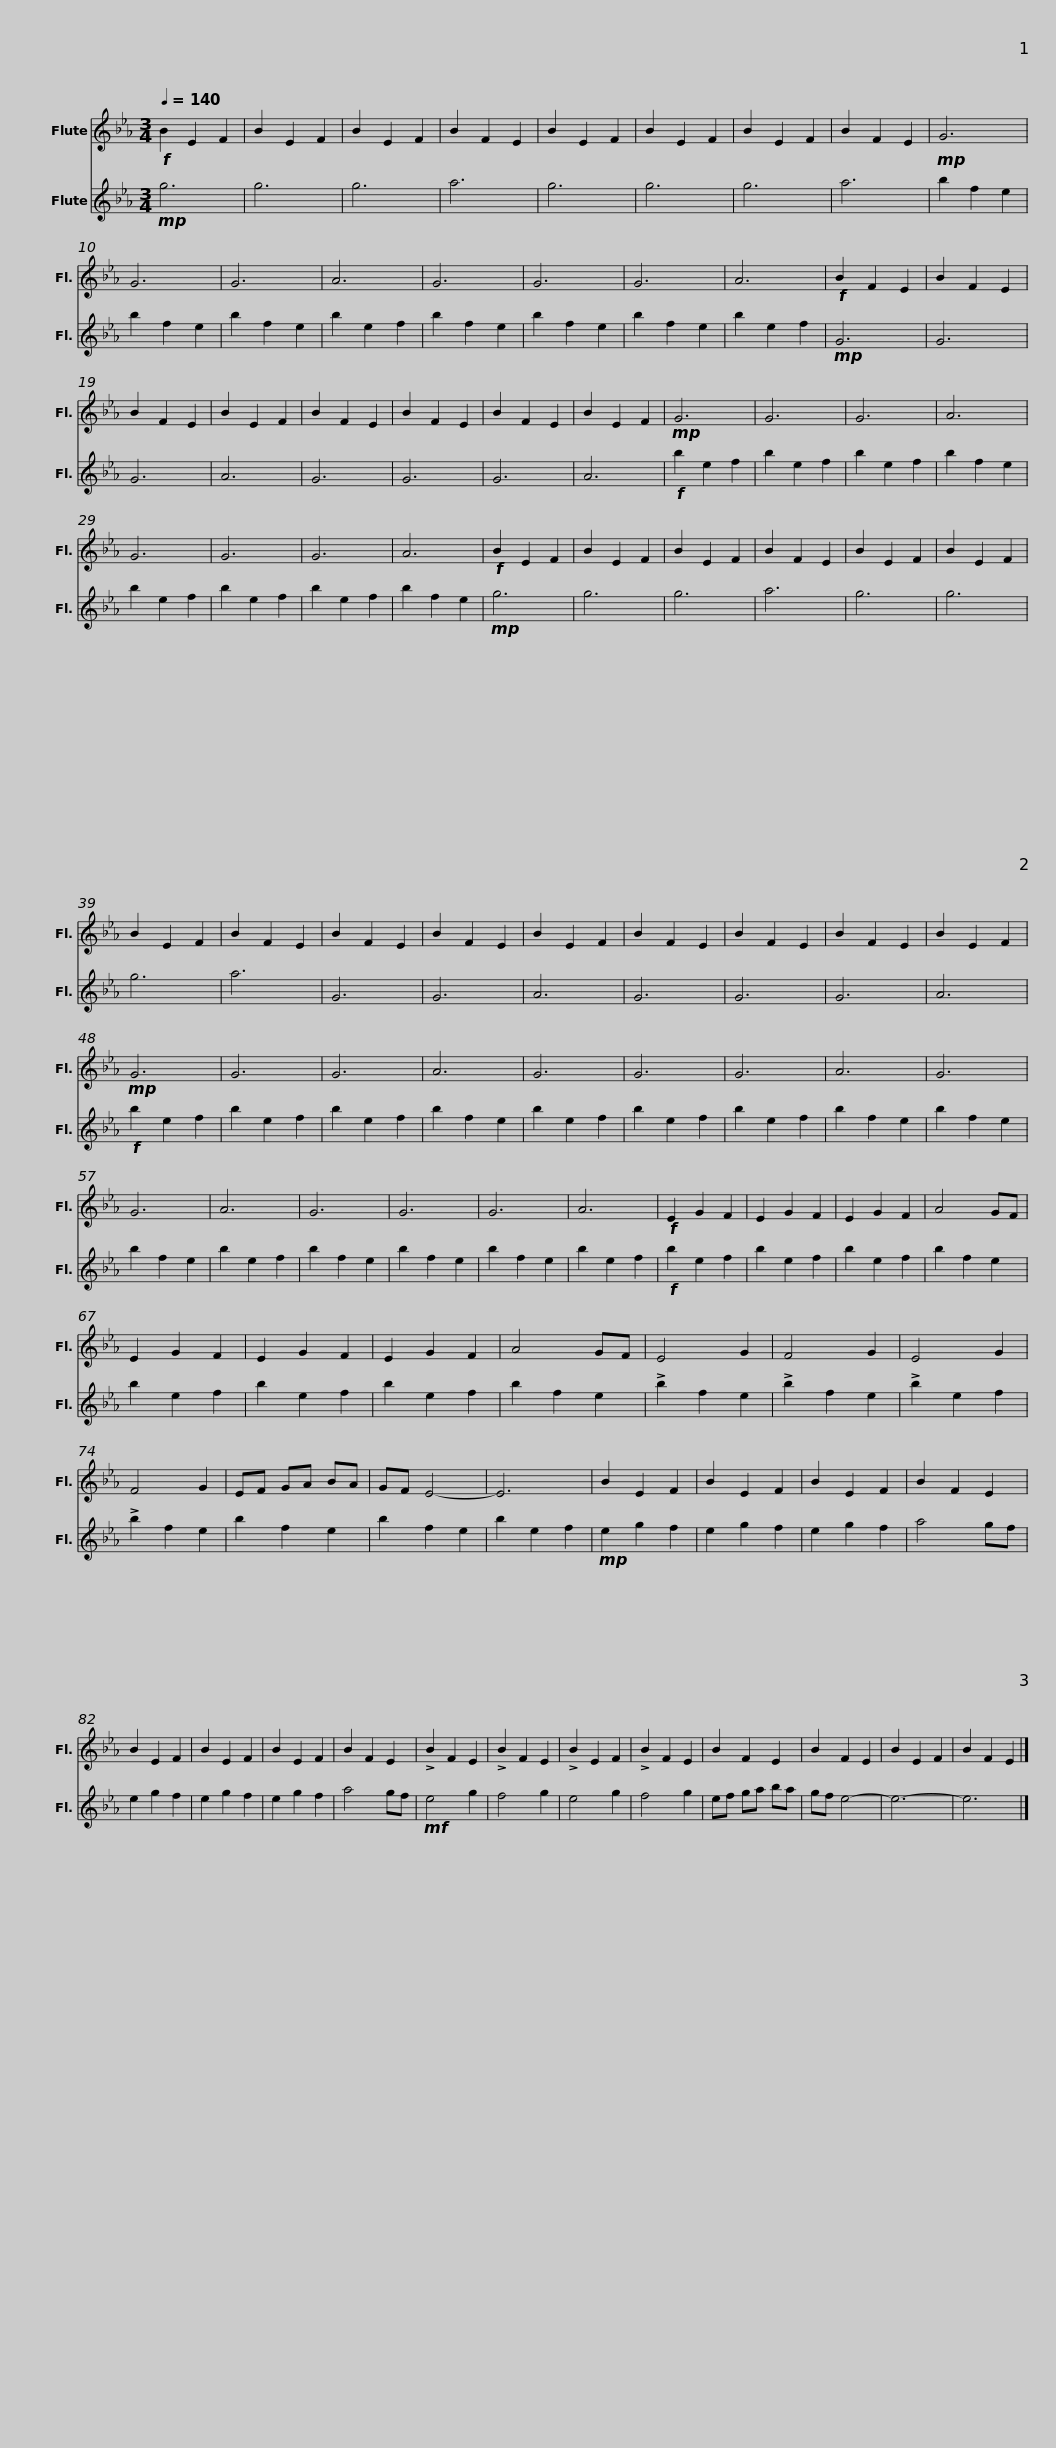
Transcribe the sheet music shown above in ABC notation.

X:1
%%score 1 2
L:1/8
Q:1/4=140
M:3/4
I:linebreak $
K:Eb
V:1 treble
V:2 treble
V:1
!f! B2 E2 F2 | B2 E2 F2 | B2 E2 F2 | B2 F2 E2 | B2 E2 F2 | %5
 B2 E2 F2 | B2 E2 F2 | B2 F2 E2 |!mp! G6 | G6 | %10
 G6 | A6 |$ G6 | G6 | G6 | %15
 A6 |!f! B2 F2 E2 | B2 F2 E2 | B2 F2 E2 | B2 E2 F2 | %20
 B2 F2 E2 | B2 F2 E2 | B2 F2 E2 | B2 E2 F2 |$!mp! G6 | %25
 G6 | G6 | A6 | G6 | G6 | %30
 G6 | A6 |!f! B2 E2 F2 | B2 E2 F2 | B2 E2 F2 | %35
 B2 F2 E2 |$ B2 E2 F2 | B2 E2 F2 | B2 E2 F2 | B2 F2 E2 | %40
 B2 F2 E2 | B2 F2 E2 | B2 E2 F2 | B2 F2 E2 | B2 F2 E2 | %45
 B2 F2 E2 | B2 E2 F2 |!mp! G6 |$ G6 | G6 | %50
 A6 | G6 | G6 | G6 | A6 | %55
 G6 | G6 | A6 | G6 | G6 |$ %60
 G6 | A6 |!f! E2 G2 F2 | E2 G2 F2 | E2 G2 F2 | %65
 A4 GF | E2 G2 F2 | E2 G2 F2 | E2 G2 F2 | A4 GF | %70
 E4 G2 |$ F4 G2 | E4 G2 | F4 G2 | EF GA BA | %75
 GF E4- | E6 | B2 E2 F2 | B2 E2 F2 | B2 E2 F2 | %80
 B2 F2 E2 | B2 E2 F2 |$ B2 E2 F2 | B2 E2 F2 | B2 F2 E2 | %85
 !>!B2 F2 E2 | !>!B2 F2 E2 | !>!B2 E2 F2 | !>!B2 F2 E2 | B2 F2 E2 | %90
 B2 F2 E2 | B2 E2 F2 | B2 F2 E2 |] %93
V:2
!mp! g6 | g6 | g6 | a6 | g6 | %5
 g6 | g6 | a6 | b2 f2 e2 | b2 f2 e2 | %10
 b2 f2 e2 | b2 e2 f2 |$ b2 f2 e2 | b2 f2 e2 | b2 f2 e2 | %15
 b2 e2 f2 |!mp! G6 | G6 | G6 | A6 | %20
 G6 | G6 | G6 | A6 |$!f! b2 e2 f2 | %25
 b2 e2 f2 | b2 e2 f2 | b2 f2 e2 | b2 e2 f2 | b2 e2 f2 | %30
 b2 e2 f2 | b2 f2 e2 |!mp! g6 | g6 | g6 | %35
 a6 |$ g6 | g6 | g6 | a6 | %40
 G6 | G6 | A6 | G6 | G6 | %45
 G6 | A6 |!f! b2 e2 f2 |$ b2 e2 f2 | b2 e2 f2 | %50
 b2 f2 e2 | b2 e2 f2 | b2 e2 f2 | b2 e2 f2 | b2 f2 e2 | %55
 b2 f2 e2 | b2 f2 e2 | b2 e2 f2 | b2 f2 e2 | b2 f2 e2 |$ %60
 b2 f2 e2 | b2 e2 f2 |!f! b2 e2 f2 | b2 e2 f2 | b2 e2 f2 | %65
 b2 f2 e2 | b2 e2 f2 | b2 e2 f2 | b2 e2 f2 | b2 f2 e2 | %70
 !>!b2 f2 e2 |$ !>!b2 f2 e2 | !>!b2 e2 f2 | !>!b2 f2 e2 | b2 f2 e2 | %75
 b2 f2 e2 | b2 e2 f2 |!mp! e2 g2 f2 | e2 g2 f2 | e2 g2 f2 | %80
 a4 gf | e2 g2 f2 |$ e2 g2 f2 | e2 g2 f2 | a4 gf | %85
!mf! e4 g2 | f4 g2 | e4 g2 | f4 g2 | ef ga ba | %90
 gf e4- | e6- | e6 |] %93
